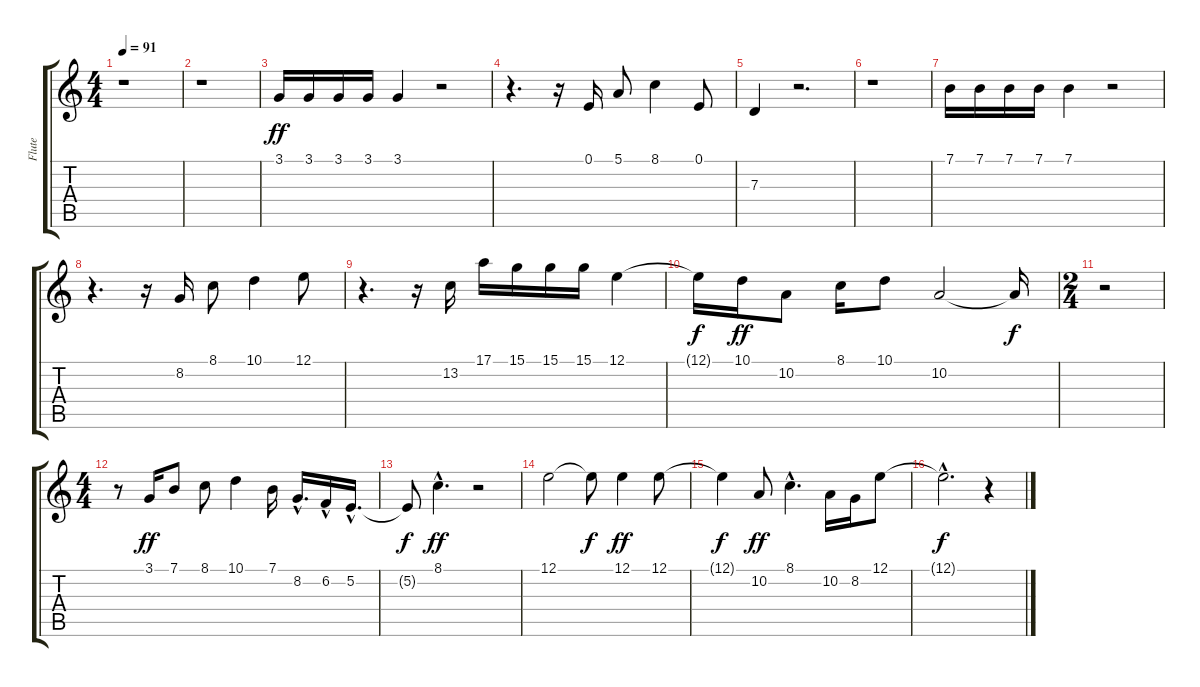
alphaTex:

\track ("Flute" "Flute") {instrument flute}
\staff {score tabs}
\tuning (E4 B3 G3 D3 A2 E2) {hide}
\ts (4 4)
\tempo 91
\clef g2
\ks c
r.1{dy ff instrument flute} |
r.1 |
3.1.16 3.1.16 3.1.16 3.1.16 3.1.4 r.2 |
r.4{d} r.16 0.1.16 5.1.8 8.1.4 0.1.8 |
7.3.4 r.2{d} |
r.1 |
7.1.16 7.1.16 7.1.16 7.1.16 7.1.4 r.2 |
r.4{d} r.16 8.2.16 8.1.8 10.1.4 12.1.8 |
r.4{d} r.16 13.2.16 17.1.16 15.1.16 15.1.16 15.1.16 12.1.4 |
12.1{t}.16{dy f} 10.1.16{dy ff} 10.2.8 8.1.16 10.1.8 10.2.2 10.2{t}.16{dy f} |
\ts (2 4)
r.2 |
\ts (4 4)
r.8 3.1.16{dy ff} 7.1.8 8.1.8 10.1.4 7.1.16 8.2{hac}.16{d} 6.2{hac}.16 5.2{hac}.16{d} |
5.2{t}.8{dy f} 8.1{hac}.4{d dy ff} r.2 |
12.1.2 12.1{t}.8{dy f} 12.1.4{dy ff} 12.1.8 |
12.1{t}.4{dy f} 10.2.8{dy ff} 8.1{hac}.4{d} 10.2.16 8.2.16 12.1.8 |
12.1{hac t}.2{d dy f} r.4
